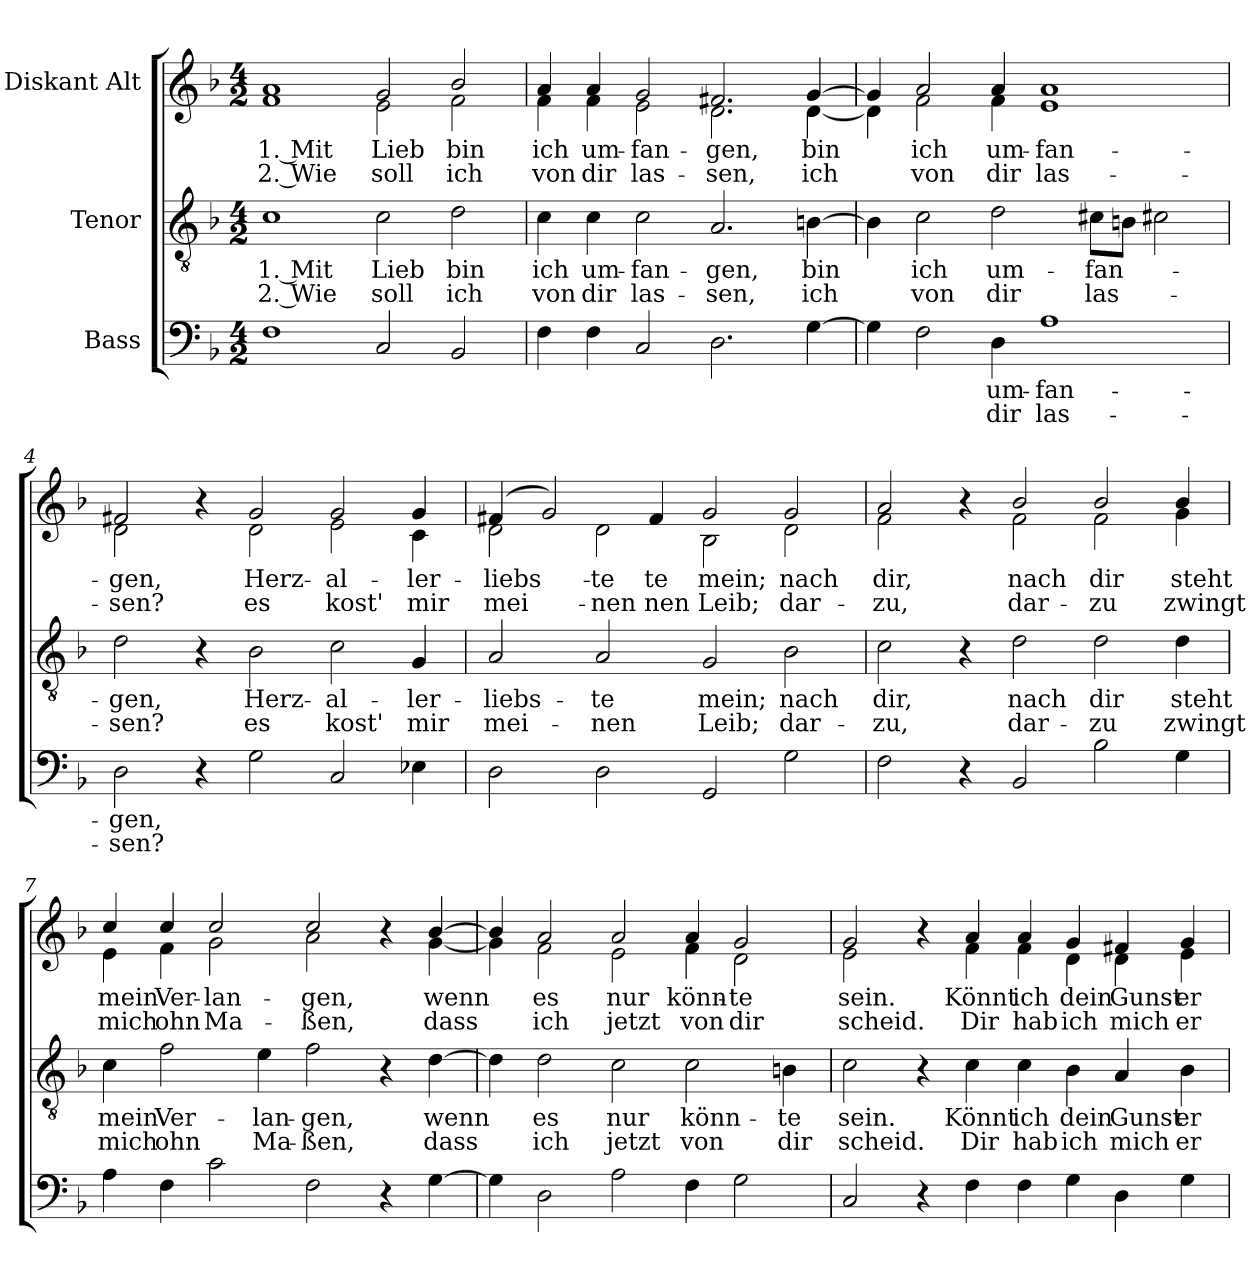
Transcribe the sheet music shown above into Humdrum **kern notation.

**kern	**text	**text	**kern	**text	**text	**kern	**text	**text
*part3	*part3	*part3	*part2	*part2	*part2	*part1	*part1	*part1
*staff3	*staff3	*staff3	*staff2	*staff2	*staff2	*staff1	*staff1	*staff1
*I"Bass	*	*	*I"Tenor	*	*	*I"Diskant Alt	*	*
*clefF4	*	*	*clefGv2	*	*	*clefG2	*	*
*k[b-]	*	*	*k[b-]	*	*	*k[b-]	*	*
*M4/2	*	*	*M4/2	*	*	*M4/2	*	*
=1	=1	=1	=1	=1	=1	=1	=1	=1
!	!	!	!	!LO:LY:b	!LO:LY:b	!	!LO:LY:b	!LO:LY:b
*	*	*	*	*	*	*^	*	*
1F	.	.	1c	1. Mit	2. Wie	1a	1f	1. Mit	2. Wie
!	!	!	!	!LO:LY:b	!LO:LY:b	!	!	!LO:LY:b	!LO:LY:b
2C/	.	.	2c\	Lieb	soll	2g/	2e\	Lieb	soll
!	!	!	!	!LO:LY:b	!LO:LY:b	!	!	!LO:LY:b	!LO:LY:b
2BB-/	.	.	2d\	bin	ich	2b-/	2f\	bin	ich
=2	=2	=2	=2	=2	=2	=2	=2	=2	=2
!	!	!	!	!LO:LY:b	!LO:LY:b	!	!	!LO:LY:b	!LO:LY:b
4F\	.	.	4c\	ich	von	4a/	4f\	ich	von
!	!	!	!	!LO:LY:b	!LO:LY:b	!	!	!LO:LY:b	!LO:LY:b
4F\	.	.	4c\	um-	dir	4a/	4f\	um-	dir
!	!	!	!	!LO:LY:b	!LO:LY:b	!	!	!LO:LY:b	!LO:LY:b
2C/	.	.	2c\	-fan-	las-	2g/	2e\	-fan-	las-
!	!	!	!	!LO:LY:b	!LO:LY:b	!	!	!LO:LY:b	!LO:LY:b
2.D\	.	.	2.A/	-gen,	-sen,	2.f#X/	2.d\	-gen,	-sen,
!	!	!	!	!LO:LY:b	!LO:LY:b	!	!	!LO:LY:b	!LO:LY:b
[4G\	.	.	[4Bn\	bin	ich	[4g/	[4d\	bin	ich
=3	=3	=3	=3	=3	=3	=3	=3	=3	=3
4G\]	.	.	4B\]	.	.	4g/]	4d\]	.	.
!	!	!	!	!LO:LY:b	!LO:LY:b	!	!	!LO:LY:b	!LO:LY:b
2F\	.	.	2c\	ich	von	2a/	2f\	ich	von
!	!LO:LY:b	!LO:LY:b	!	!LO:LY:b	!LO:LY:b	!	!	!LO:LY:b	!LO:LY:b
4D\	um-	dir	2d\	um-	dir	4a/	4f\	um-	dir
!	!LO:LY:b	!LO:LY:b	!	!	!	!	!	!LO:LY:b	!LO:LY:b
1A	-fan-	las-	.	.	.	1a	1e	-fan-	las-
!	!	!	!	!LO:LY:b	!LO:LY:b	!	!	!	!
.	.	.	8c#X\L	-fan-	las-	.	.	.	.
.	.	.	8Bn\J	.	.	.	.	.	.
.	.	.	2c#X\	.	.	.	.	.	.
!!LO:LB:g=z	!!
=4	=4	=4	=4	=4	=4	=4	=4	=4	=4
!	!LO:LY:b	!LO:LY:b	!	!LO:LY:b	!LO:LY:b	!	!	!LO:LY:b	!LO:LY:b
2D\	-gen,	-sen?	2d\	-gen,	-sen?	2f#X/	2d\	-gen,	-sen?
4r	.	.	4r	.	.	4r	4ryy	.	.
!	!	!	!	!LO:LY:b	!LO:LY:b	!	!	!LO:LY:b	!LO:LY:b
2G\	.	.	2B-\	Herz-	es	2g/	2d\	Herz-	es
!	!	!	!	!LO:LY:b	!LO:LY:b	!	!	!LO:LY:b	!LO:LY:b
2C/	.	.	2c\	-al-	kost'	2g/	2e\	-al-	kost'
!	!	!	!	!LO:LY:b	!LO:LY:b	!	!	!LO:LY:b	!LO:LY:b
4E-X\	.	.	4G/	-ler-	mir	4g/	4c\	-ler-	mir
=5	=5	=5	=5	=5	=5	=5	=5	=5	=5
!	!	!	!	!LO:LY:b	!LO:LY:b	!	!	!LO:LY:b	!LO:LY:b
!	!	!	!	!	!	!	!	!LO:LY:b	!LO:LY:b
2D\	.	.	2A/	-liebs-	mei-	(4f#X/	2d\	-liebs-	mei-
.	.	.	.	.	.	2g/)	.	.	.
!	!	!	!	!LO:LY:b	!LO:LY:b	!	!	!LO:LY:b	!LO:LY:b
2D\	.	.	2A/	-te	-nen	.	2d\	-te	-nen
!	!	!	!	!	!	!	!	!LO:LY:b	!LO:LY:b
.	.	.	.	.	.	4f#/	.	-te	-nen
!	!	!	!	!LO:LY:b	!LO:LY:b	!	!	!LO:LY:b	!LO:LY:b
2GG/	.	.	2G/	mein;	Leib;	2g/	2B-\	mein;	Leib;
!	!	!	!	!LO:LY:b	!LO:LY:b	!	!	!LO:LY:b	!LO:LY:b
2G\	.	.	2B-\	nach	dar-	2g/	2d\	nach	dar-
=6	=6	=6	=6	=6	=6	=6	=6	=6	=6
!	!	!	!	!LO:LY:b	!LO:LY:b	!	!	!LO:LY:b	!LO:LY:b
2F\	.	.	2c\	dir,	-zu,	2a/	2f\	dir,	-zu,
4r	.	.	4r	.	.	4r	4ryy	.	.
!	!	!	!	!LO:LY:b	!LO:LY:b	!	!	!LO:LY:b	!LO:LY:b
2BB-/	.	.	2d\	nach	dar-	2b-/	2f\	nach	dar-
!	!	!	!	!LO:LY:b	!LO:LY:b	!	!	!LO:LY:b	!LO:LY:b
2B-\	.	.	2d\	dir	-zu	2b-/	2f\	dir	-zu
!	!	!	!	!LO:LY:b	!LO:LY:b	!	!	!LO:LY:b	!LO:LY:b
4G\	.	.	4d\	steht	zwingt	4b-/	4g\	steht	zwingt
!!LO:LB:g=z	!!
=7	=7	=7	=7	=7	=7	=7	=7	=7	=7
!	!	!	!	!LO:LY:b	!LO:LY:b	!	!	!LO:LY:b	!LO:LY:b
4A\	.	.	4c\	mein	mich	4cc/	4e\	mein	mich
!	!	!	!	!LO:LY:b	!LO:LY:b	!	!	!LO:LY:b	!LO:LY:b
4F\	.	.	2f\	Ver-	ohn	4cc/	4f\	Ver-	ohn
!	!	!	!	!	!	!	!	!LO:LY:b	!LO:LY:b
2c\	.	.	.	.	.	2cc/	2g\	-lan-	Ma-
!	!	!	!	!LO:LY:b	!LO:LY:b	!	!	!	!
.	.	.	4e\	-lan-	Ma-	.	.	.	.
!	!	!	!	!LO:LY:b	!LO:LY:b	!	!	!LO:LY:b	!LO:LY:b
2F\	.	.	2f\	-gen,	-ßen,	2cc/	2a\	-gen,	-ßen,
4r	.	.	4r	.	.	4r	4ryy	.	.
!	!	!	!	!LO:LY:b	!LO:LY:b	!	!	!LO:LY:b	!LO:LY:b
[4G\	.	.	[4d\	wenn	dass	[4b-/	[4g\	wenn	dass
=8	=8	=8	=8	=8	=8	=8	=8	=8	=8
4G\]	.	.	4d\]	.	.	4b-/]	4g\]	.	.
!	!	!	!	!LO:LY:b	!LO:LY:b	!	!	!LO:LY:b	!LO:LY:b
2D\	.	.	2d\	es	ich	2a/	2f\	es	ich
!	!	!	!	!LO:LY:b	!LO:LY:b	!	!	!LO:LY:b	!LO:LY:b
2A\	.	.	2c\	nur	jetzt	2a/	2e\	nur	jetzt
!	!	!	!	!LO:LY:b	!LO:LY:b	!	!	!LO:LY:b	!LO:LY:b
4F\	.	.	2c\	könn-	von	4a/	4f\	könn-	von
!	!	!	!	!	!	!	!	!LO:LY:b	!LO:LY:b
2G\	.	.	.	.	.	2g/	2d\	-te	dir
!	!	!	!	!LO:LY:b	!LO:LY:b	!	!	!	!
.	.	.	4Bn\	-te	dir	.	.	.	.
=9	=9	=9	=9	=9	=9	=9	=9	=9	=9
!	!	!	!	!LO:LY:b	!LO:LY:b	!	!	!LO:LY:b	!LO:LY:b
2C/	.	.	2c\	sein.	scheid.	2g/	2e\	sein.	scheid.
4r	.	.	4r	.	.	4r	4ryy	.	.
!	!	!	!	!LO:LY:b	!LO:LY:b	!	!	!LO:LY:b	!LO:LY:b
4F\	.	.	4c\	Könnt	Dir	4a/	4f\	Könnt	Dir
!	!	!	!	!LO:LY:b	!LO:LY:b	!	!	!LO:LY:b	!LO:LY:b
4F\	.	.	4c\	ich	hab	4a/	4f\	ich	hab
!	!	!	!	!LO:LY:b	!LO:LY:b	!	!	!LO:LY:b	!LO:LY:b
4G\	.	.	4B-\	dein	ich	4g/	4d\	dein	ich
!	!	!	!	!LO:LY:b	!LO:LY:b	!	!	!LO:LY:b	!LO:LY:b
4D\	.	.	4A/	Gunst	mich	4f#X/	4d\	Gunst	mich
!	!	!	!	!LO:LY:b	!LO:LY:b	!	!	!LO:LY:b	!LO:LY:b
4G\	.	.	4B-\	er-	er-	4g/	4e\	er-	er-
*	*	*	*	*	*	*v	*v	*	*
=	=	=	=	=	=	=	=	=
*-	*-	*-	*-	*-	*-	*-	*-	*-
